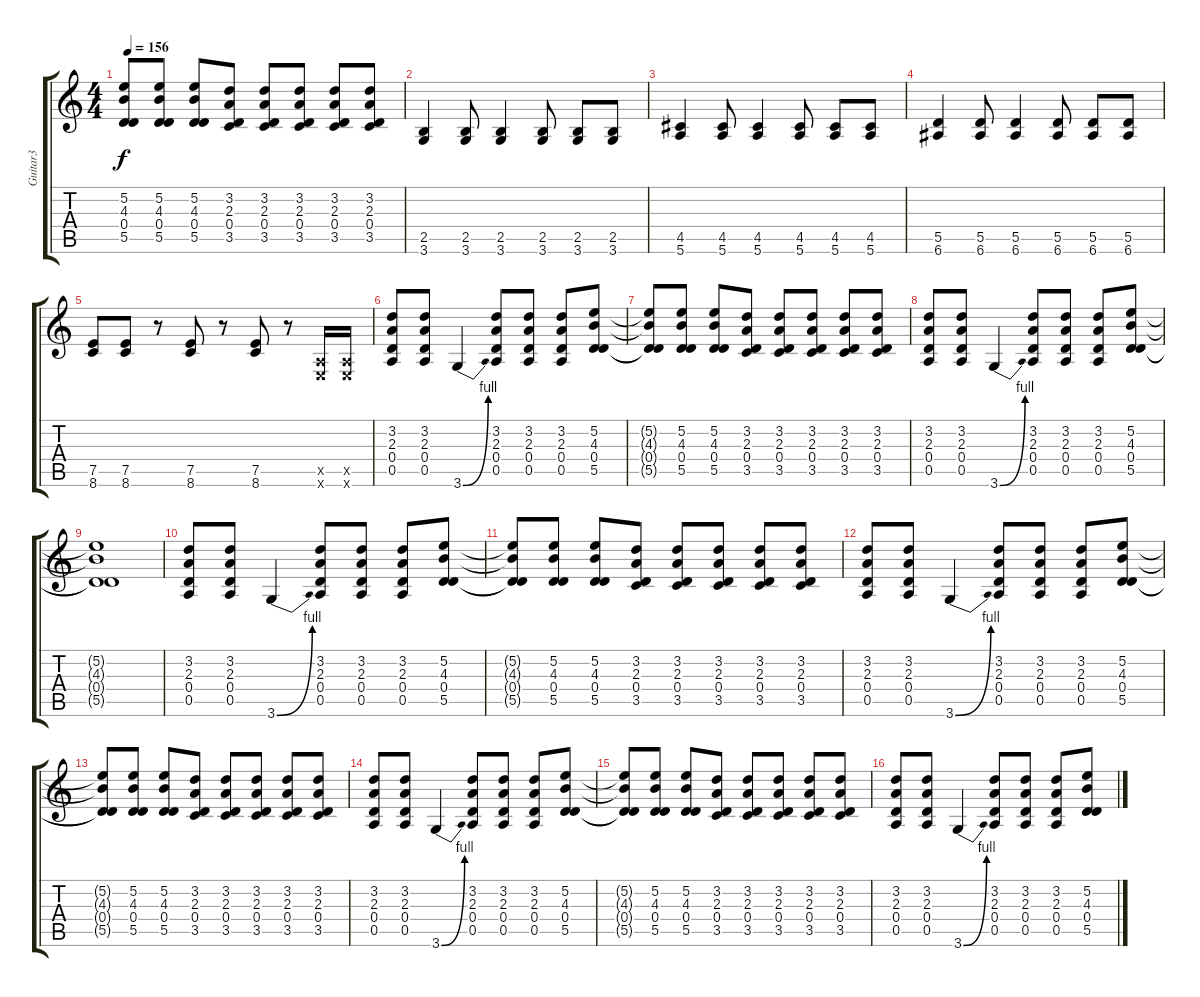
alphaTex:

\track ("Guitar3" "Guitar3") {instrument distortionguitar}
\staff {score tabs}
\tuning (E4 B3 G3 D3 A2 E2) {hide}
\ts (4 4)
\tempo 156
\clef g2
\ks c
(5.2{t} 4.3{t} 0.4{t} 5.5{t}).8{dy f} (5.2 4.3 0.4 5.5).8 (5.2 4.3 0.4 5.5).8 (3.2 2.3 0.4 3.5).8 (3.2 2.3 0.4 3.5).8 (3.2 2.3 0.4 3.5).8 (3.2 2.3 0.4 3.5).8 (3.2 2.3 0.4 3.5).8 |
(2.5 3.6).4 (2.5 3.6).8 (2.5 3.6).4 (2.5 3.6).8 (2.5 3.6).8 (2.5 3.6).8 |
(4.5 5.6).4 (4.5 5.6).8 (4.5 5.6).4 (4.5 5.6).8 (4.5 5.6).8 (4.5 5.6).8 |
(5.5 6.6).4 (5.5 6.6).8 (5.5 6.6).4 (5.5 6.6).8 (5.5 6.6).8 (5.5 6.6).8 |
(7.5 8.6).8 (7.5 8.6).8 r.8 (7.5 8.6).8 r.8 (7.5 8.6).8 r.8 (0.5{x} 0.6{x}).16 (0.5{x} 0.6{x}).16 |
(3.2 2.3 0.4 0.5).8 (3.2 2.3 0.4 0.5).8 3.6{be (bend 0 0 60 4)}.4 (3.2 2.3 0.4 0.5).8 (3.2 2.3 0.4 0.5).8 (3.2 2.3 0.4 0.5).8 (5.2 4.3 0.4 5.5).8 |
(5.2{t} 4.3{t} 0.4{t} 5.5{t}).8 (5.2 4.3 0.4 5.5).8 (5.2 4.3 0.4 5.5).8 (3.2 2.3 0.4 3.5).8 (3.2 2.3 0.4 3.5).8 (3.2 2.3 0.4 3.5).8 (3.2 2.3 0.4 3.5).8 (3.2 2.3 0.4 3.5).8 |
(3.2 2.3 0.4 0.5).8 (3.2 2.3 0.4 0.5).8 3.6{be (bend 0 0 60 4)}.4 (3.2 2.3 0.4 0.5).8 (3.2 2.3 0.4 0.5).8 (3.2 2.3 0.4 0.5).8 (5.2 4.3 0.4 5.5).8 |
(5.2{t} 4.3{t} 0.4{t} 5.5{t}).1 |
(3.2 2.3 0.4 0.5).8 (3.2 2.3 0.4 0.5).8 3.6{be (bend 0 0 60 4)}.4 (3.2 2.3 0.4 0.5).8 (3.2 2.3 0.4 0.5).8 (3.2 2.3 0.4 0.5).8 (5.2 4.3 0.4 5.5).8 |
(5.2{t} 4.3{t} 0.4{t} 5.5{t}).8 (5.2 4.3 0.4 5.5).8 (5.2 4.3 0.4 5.5).8 (3.2 2.3 0.4 3.5).8 (3.2 2.3 0.4 3.5).8 (3.2 2.3 0.4 3.5).8 (3.2 2.3 0.4 3.5).8 (3.2 2.3 0.4 3.5).8 |
(3.2 2.3 0.4 0.5).8 (3.2 2.3 0.4 0.5).8 3.6{be (bend 0 0 60 4)}.4 (3.2 2.3 0.4 0.5).8 (3.2 2.3 0.4 0.5).8 (3.2 2.3 0.4 0.5).8 (5.2 4.3 0.4 5.5).8 |
(5.2{t} 4.3{t} 0.4{t} 5.5{t}).8 (5.2 4.3 0.4 5.5).8 (5.2 4.3 0.4 5.5).8 (3.2 2.3 0.4 3.5).8 (3.2 2.3 0.4 3.5).8 (3.2 2.3 0.4 3.5).8 (3.2 2.3 0.4 3.5).8 (3.2 2.3 0.4 3.5).8 |
(3.2 2.3 0.4 0.5).8 (3.2 2.3 0.4 0.5).8 3.6{be (bend 0 0 60 4)}.4 (3.2 2.3 0.4 0.5).8 (3.2 2.3 0.4 0.5).8 (3.2 2.3 0.4 0.5).8 (5.2 4.3 0.4 5.5).8 |
(5.2{t} 4.3{t} 0.4{t} 5.5{t}).8 (5.2 4.3 0.4 5.5).8 (5.2 4.3 0.4 5.5).8 (3.2 2.3 0.4 3.5).8 (3.2 2.3 0.4 3.5).8 (3.2 2.3 0.4 3.5).8 (3.2 2.3 0.4 3.5).8 (3.2 2.3 0.4 3.5).8 |
(3.2 2.3 0.4 0.5).8 (3.2 2.3 0.4 0.5).8 3.6{be (bend 0 0 60 4)}.4 (3.2 2.3 0.4 0.5).8 (3.2 2.3 0.4 0.5).8 (3.2 2.3 0.4 0.5).8 (5.2 4.3 0.4 5.5).8
